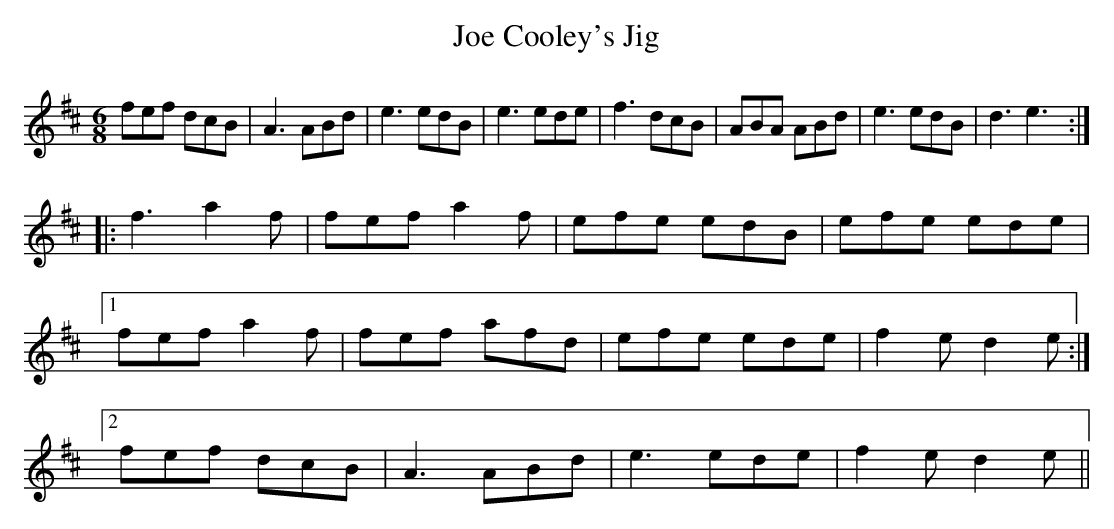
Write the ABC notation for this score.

X:1
T:Joe Cooley's Jig
M:6/8
K:D
fef dcB|A3 ABd|e3 edB|e3 ede|f3 dcB|ABA ABd|e3 edB|d3 e3:|
|:f3 a2f|fef a2f|efe edB|efe ede|
[1 fef a2f|fef afd|efe ede|f2e d2e:|
[2 fef dcB|A3 ABd|e3 ede|f2e d2e||
